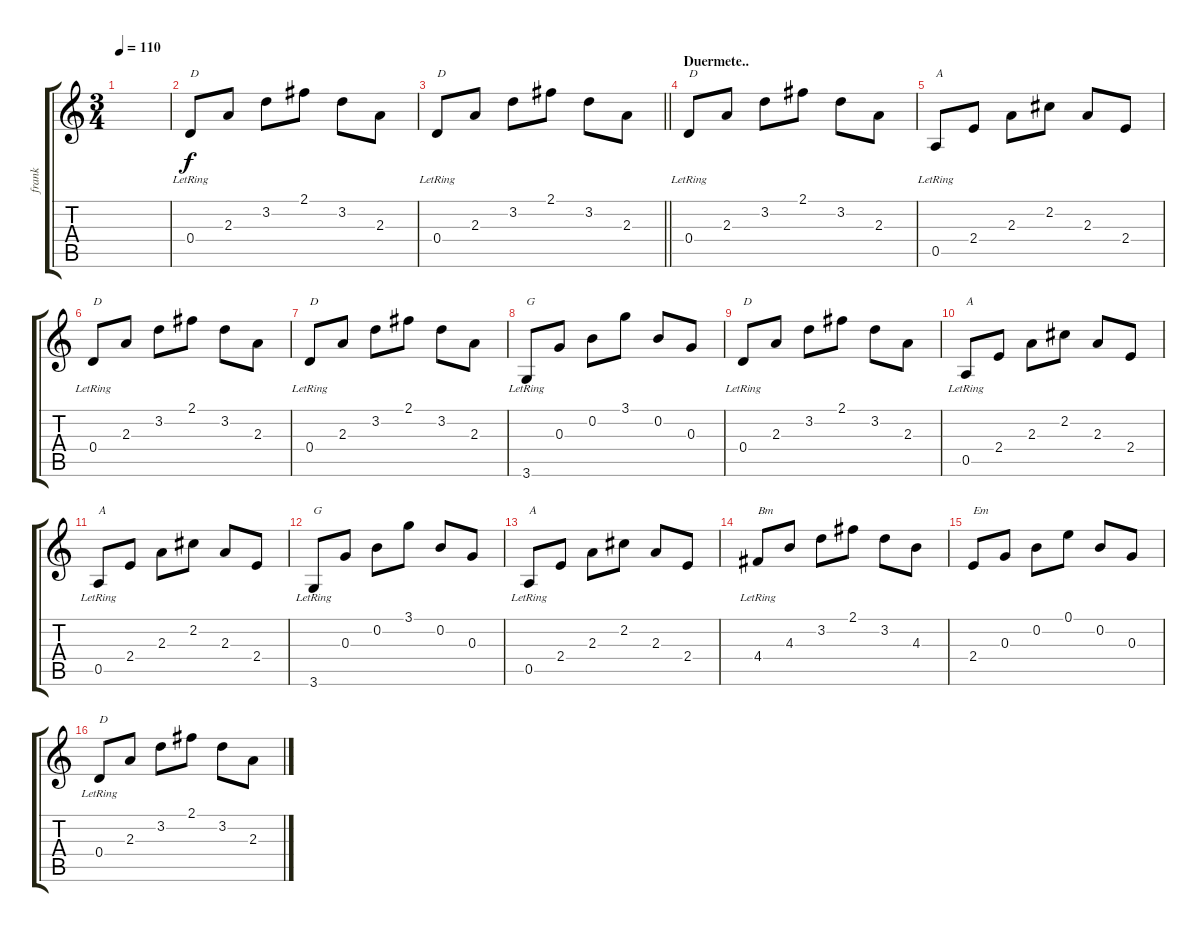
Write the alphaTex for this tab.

\track ("frank" "frank") {instrument acousticguitarnylon}
\staff {score tabs}
\tuning (E4 B3 G3 D3 A2 E2) {hide}
\ts (3 4)
\tempo 110
\clef g2
\ks c
|
0.4{lr}.8{txt "D"} 2.3.8 3.2.8 2.1.8 3.2.8 2.3.8 |
\barLineRight lightlight
0.4{lr}.8{txt "D"} 2.3.8 3.2.8 2.1.8 3.2.8 2.3.8 |
\section ("" "Duermete..")
0.4{lr}.8{txt "D"} 2.3.8 3.2.8 2.1.8 3.2.8 2.3.8 |
0.5{lr}.8{txt "A"} 2.4.8 2.3.8 2.2.8 2.3.8 2.4.8 |
0.4{lr}.8{txt "D"} 2.3.8 3.2.8 2.1.8 3.2.8 2.3.8 |
0.4{lr}.8{txt "D"} 2.3.8 3.2.8 2.1.8 3.2.8 2.3.8 |
3.6{lr}.8{txt "G"} 0.3.8 0.2.8 3.1.8 0.2.8 0.3.8 |
0.4{lr}.8{txt "D"} 2.3.8 3.2.8 2.1.8 3.2.8 2.3.8 |
0.5{lr}.8{txt "A"} 2.4.8 2.3.8 2.2.8 2.3.8 2.4.8 |
0.5{lr}.8{txt "A"} 2.4.8 2.3.8 2.2.8 2.3.8 2.4.8 |
3.6{lr}.8{txt "G"} 0.3.8 0.2.8 3.1.8 0.2.8 0.3.8 |
0.5{lr}.8{txt "A"} 2.4.8 2.3.8 2.2.8 2.3.8 2.4.8 |
4.4{lr}.8{txt "Bm"} 4.3.8 3.2.8 2.1.8 3.2.8 4.3.8 |
2.4.8{txt "Em"} 0.3.8 0.2.8 0.1.8 0.2.8 0.3.8 |
0.4{lr}.8{txt "D"} 2.3.8 3.2.8 2.1.8 3.2.8 2.3.8
